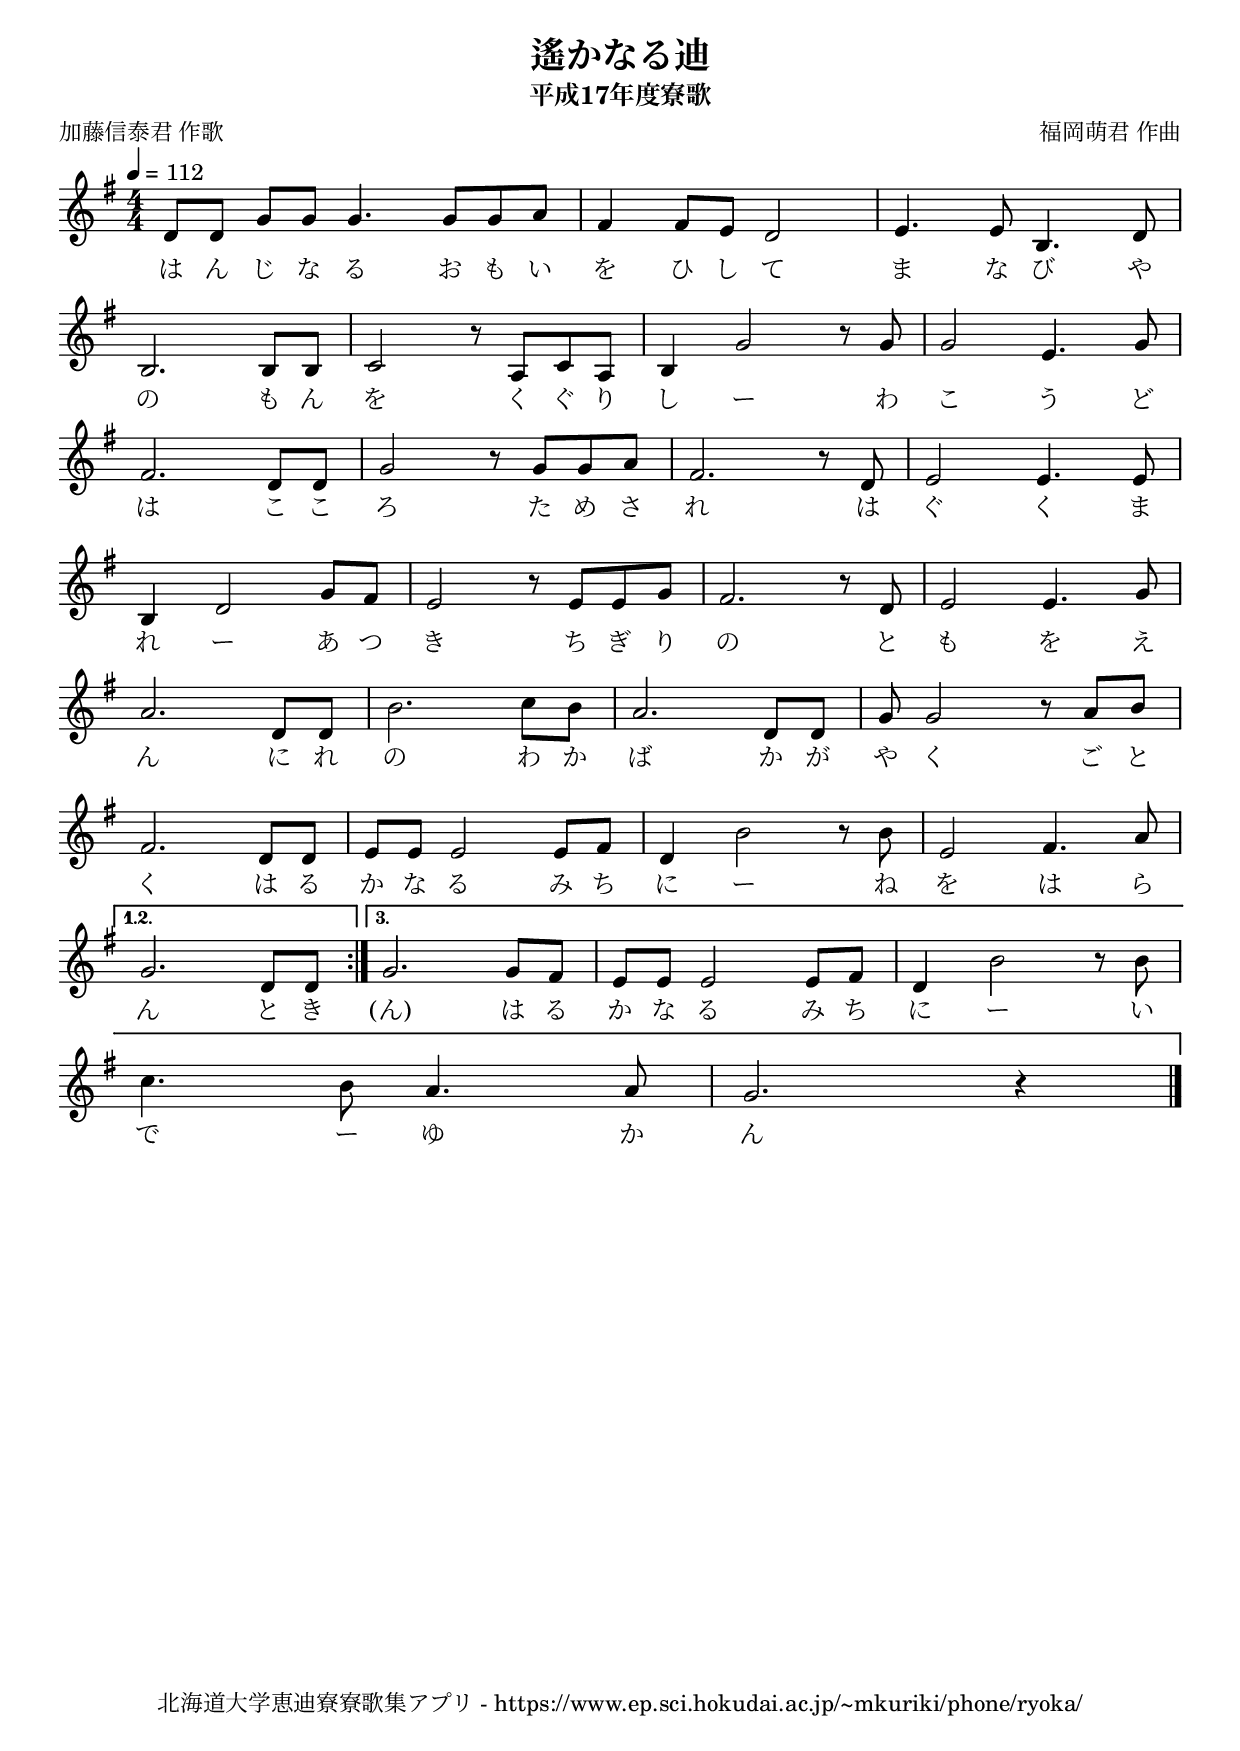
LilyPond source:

\version "2.18.2"

\paper {indent = 0}

\header {
  title = "遙かなる迪"
  subtitle = "平成17年度寮歌"
  composer = "福岡萌君 作曲"
  poet = "加藤信泰君 作歌"
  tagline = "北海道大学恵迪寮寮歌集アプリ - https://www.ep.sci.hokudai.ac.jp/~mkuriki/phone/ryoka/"
}

melody = \relative c'{
  \tempo 4 = 112
  \autoBeamOff
  \numericTimeSignature
  \override BreathingSign.text = \markup { \musicglyph #"scripts.upedaltoe" } % ブレスの記号指定
  \key g \major
  \time 4/4
  \set melismaBusyProperties = #'()
  \set Timing.measureLength = #(ly:make-moment 1/4)
  d8 [d8] \bar "|:."
  \set Timing.measureLength = #(ly:make-moment 4/4)
  \repeat volta 3 {
  g8 [g8] g4. g8 [g8 a8] | 
  fis4 fis8 [e8] d2 |
  e4. e8 b4. d8 | \break
  b2. b8 [b8] |
  c2 r8 a8 [c8 a8] |
  b4 g'2 r8 g8 |
  g2 e4. g8 | \break
  fis2. d8 [d8] |
  g2 r8 g8 [g8 a8] |
  fis2. r8 d8 |
  e2 e4. e8 | \break
  b4 d2 g8 [fis8] |
  e2 r8 e8 [e8 g8] |
  fis2. r8 d8 |
  e2 e4. g8 | \break
  a2. d,8 [d8] |
  b'2. c8 [b8] |
  a2. d,8 [d8] |
  g8 g2 r8 a8 [b8] | \break
  fis2. d8 [d8] |
  e8 [e8] e2 e8 [fis8] |
  d4 b'2 r8 b8 |
  e,2 fis4. a8 | \break
  }
  \alternative {{
      g2.d8 [d8] \bar ":|." 
    }{
      g2. g8 [fis8] |
      e8 [e8] e2 e8 [fis8] |
      d4 b'2 r8 b8 | \break
      c4. b8 a4. a8 |
      g2. r4
  }}
  \bar "|." 
}

text = \lyricmode {
  は ん じ な る お も い を ひ し て ま な び や
  の も ん を く ぐ り し ー わ こ う ど
  は こ こ ろ た め さ れ は ぐ く ま 
  れ ー あ つ き ち ぎ り の と も を え
  ん に れ の わ か ば か が や く ご と 
  く は る か な る み ち に ー ね を は ら 
  ん と き (ん) は る か な る み ち に ー い
  で ー ゆ か ん
}


\score {
  <<
    % ギターコード
    %{
    \new ChordNames \with {midiInstrument = #"acoustic guitar (nylon)"}{
      \set chordChanges = ##t
      \harmony
    }
    %}
    
    % メロディーライン
    \new Voice = "one"{\melody}
    % 歌詞
    \new Lyrics \lyricsto "one" \text
    % 太鼓
    % \new DrumStaff \with{
    %   \remove "Time_signature_engraver"
    %   drumStyleTable = #percussion-style
    %   \override StaffSymbol.line-count = #1
    %   \hide Stem
    % }
    % \drum
  >>
  
\midi {}
\layout {
  \context {
    \Score
    \remove "Bar_number_engraver"
  }
}

}


